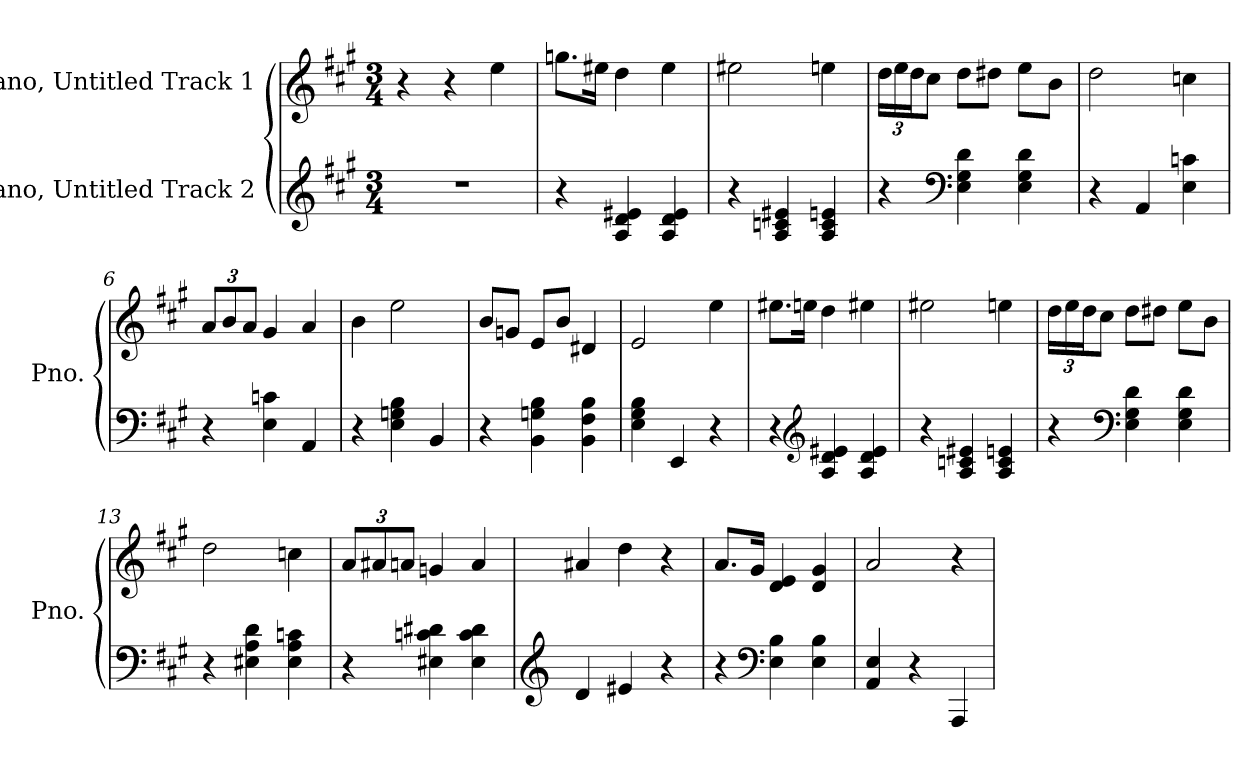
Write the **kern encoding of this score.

**kern	**kern
*part2	*part1
*staff2	*staff1
*I"Piano, Untitled Track 2	*I"Piano, Untitled Track 1
*I'Pno.	*I'Pno.
*clefG2	*clefG2
*k[f#c#g#]	*k[f#c#g#]
*M3/4	*M3/4
*MM120	*MM120
=1	=1
2.r	4r
.	4r
.	4ee\
=2	=2
4r	8.ggn\L
.	16ee#X\Jk
4A/ 4d/ 4e#X/	4dd\
4A/ 4d/ 4e#/	4ee#\
=3	=3
4r	2ee#X\
4A/ 4cn/ 4e#X/	.
4A/ 4c/ 4en/	4een\
=4	=4
*	*Xbrackettup
4r	24dd\LL
.	24ee\
.	24dd\J
.	8cc#\J
*clefF4	*
4E\ 4G#\ 4d\	8dd\L
.	8dd#X\J
4E\ 4G#\ 4d\	8ee\L
.	8b\J
=5	=5
4r	2dd\
4AA/	.
4E\ 4cn\	4ccn\
!!LO:LB:g=z
=6	=6
4r	12a/L
.	12b/
.	12a/J
4E\ 4cn\	4g#/
4AA/	4a/
=7	=7
4r	4b\
4E\ 4Gn\ 4B\	2ee\
4BB/	.
=8	=8
4r	8b/L
.	8gn/J
4BB\ 4Gn\ 4B\	8e/L
.	8b/J
4BB\ 4F#\ 4B\	4d#X/
=9	=9
4E\ 4G#\ 4B\	2e/
4EE/	.
4r	4ee\
=10	=10
4r	8.ee#X\L
.	16een\Jk
*clefG2	*
4A/ 4d/ 4e#X/	4dd\
4A/ 4d/ 4e#/	4ee#X\
=11	=11
4r	2ee#X\
4A/ 4cn/ 4e#X/	.
4A/ 4c/ 4en/	4een\
!!LO:LB:g=z
=12	=12
4r	24dd\LL
.	24ee\
.	24dd\J
.	8cc#\J
*clefF4	*
4E\ 4G#\ 4d\	8dd\L
.	8dd#X\J
4E\ 4G#\ 4d\	8ee\L
.	8b\J
=13	=13
4r	2dd\
4E#X\ 4A\ 4d\	.
4E#\ 4A\ 4cn\	4ccn\
=14	=14
4r	12a/L
.	12a#X/
.	12an/J
4E#X\ 4cn\ 4d#X\	4gn/
4E#\ 4c\ 4d#\	4a/
=15	=15
*clefG2	*
4d/	4a#X/
4e#X/	4dd\
4r	4r
=16	=16
4r	8.a/L
.	16g#/Jk
*clefF4	*
4E\ 4B\	4d/ 4e/
4E\ 4B\	4d/ 4g#/
!!LO:LB:g=z
=17	=17
4AA/ 4E/	2a/
4r	.
4AAA/	4r
=	=
*-	*-
